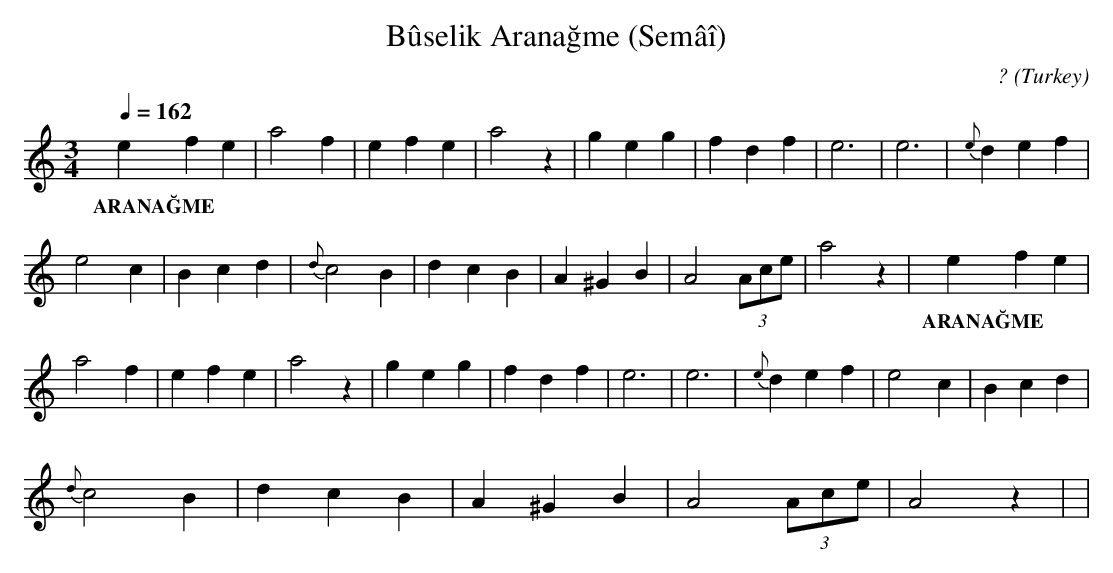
X:1
T: Bûselik Aranağme (Semâî)
C: ?
O: Turkey
M: 3/4
L: 1/16
K: C
Q: 1/4=162
e4 f4 e4  | a8 f4  | e4 f4 e4  | a8 z4  | g4 e4 g4  | \
w:  ARANAĞME  |   |   |   |   |
f4 d4 f4  | e12  | e12  | {e}d4 e4 f4  |
w:   |   |   |   |
e8 c4  | B4 c4 d4  | {d}c8 B4  | d4 c4 B4  | \
w:   |   |   |   |
A4 ^G4 B4  | A8 (3A2c2e2  | a8 z4  | e4 f4 e4  |
w:   |   |   |  ARANAĞME  |
a8 f4  | e4 f4 e4  | a8 z4  | g4 e4 g4  | f4 d4 f4  | e12  | e12  | \
w:   |   |   |   |   |   |   |
{e}d4 e4 f4  | e8 c4  | B4 c4 d4  |
w:   |   |   |
{d}c8 B4  | d4 c4 B4  | A4 ^G4 B4  | A8 (3A2c2e2  | \
w:   |   |   |   |
A8 z4  | |
